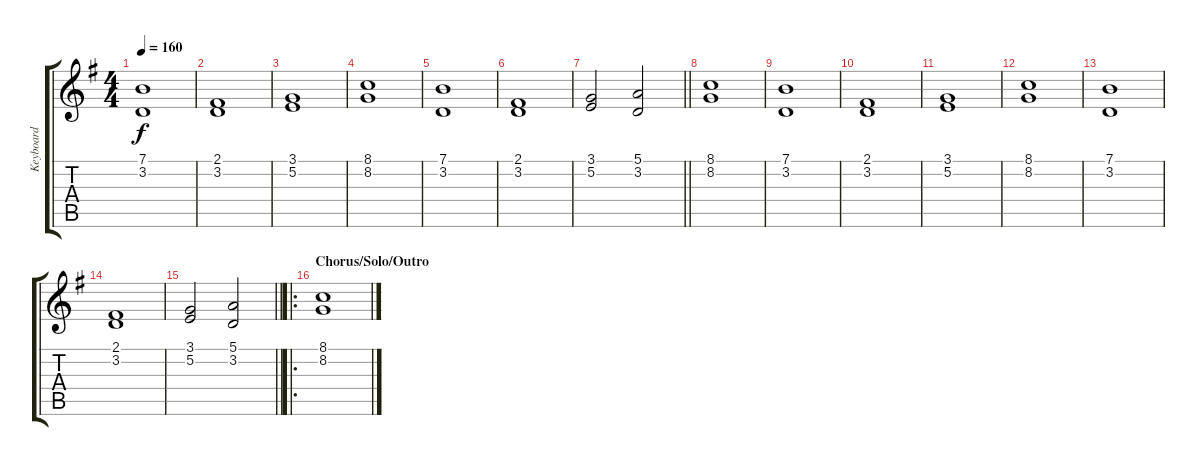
\track ("Keyboard" "Keyboard") {instrument stringensemble1}
\staff {score tabs}
\tuning (E4 B3 G3 D3 A2 E2) {hide}
\ts (4 4)
\tempo 160
\clef g2
\ks eminor
(7.1 3.2).1{dy f} |
(2.1 3.2).1 |
(3.1 5.2).1 |
(8.1 8.2).1 |
(7.1 3.2).1 |
(2.1 3.2).1 |
\barLineRight lightlight
(3.1 5.2).2 (5.1 3.2).2 |
(8.1 8.2).1 |
(7.1 3.2).1 |
(2.1 3.2).1 |
(3.1 5.2).1 |
(8.1 8.2).1 |
(7.1 3.2).1 |
(2.1 3.2).1 |
\barLineRight lightlight
(3.1 5.2).2 (5.1 3.2).2 |
\ro
\section ("" "Chorus/Solo/Outro")
(8.1 8.2).1
